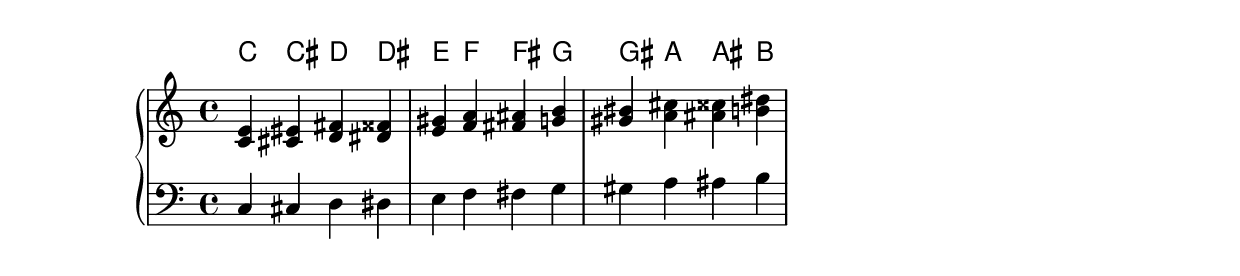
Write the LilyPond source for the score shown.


\new GrandStaff <<
  \chords {
    c4 cis4
    d4 dis4
    e4 f4
    fis4 g4
    gis4 a4
    ais4 b4
  }

  \new Staff {
    \clef treble \time 4/4 \key c \major
    <c' e'>4
    <cis' eis'>4
    <d' fis'>4
    <dis' fisis'>4
    <e' gis'>4
    <f' a'>4
    <fis' ais'>4
    <g' b'>4
    <gis' bis'>4
    <a' cis''>4
    <ais' cisis''>4
    <b' dis''>4
  }

  \new Staff {
    \clef bass
    c4 cis4
    d4 dis4
    e4 f4
    fis4 g4
    gis4 a4
    ais4 b4
  }
>>
